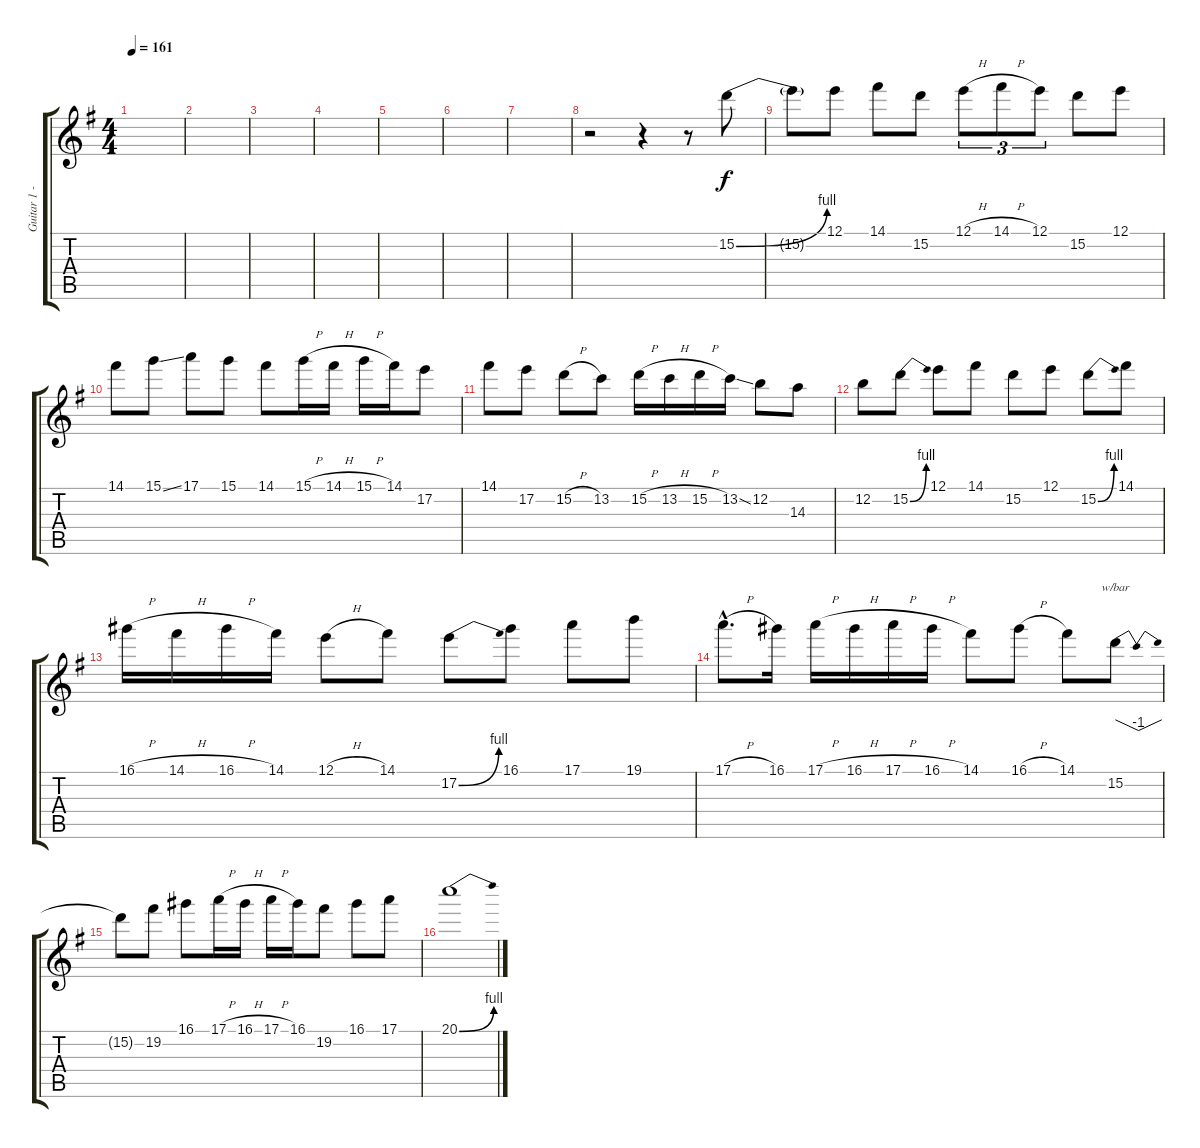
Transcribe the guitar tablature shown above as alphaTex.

\track ("Guitar 1 - Dave" "Guitar 1 -") {instrument distortionguitar}
\staff {score tabs}
\tuning (E4 B3 G3 D3 A2 E2) {hide}
\ts (4 4)
\tempo 161
\clef g2
\ks g
|
|
|
|
|
|
|
r.2 r.4 r.8 15.2{be (bend 0 0 60 4)}.8 |
15.2{t}.8 12.1.8 14.1.8 15.2.8 12.1{h}.8{tu (3 2)} 14.1{h}.8{tu (3 2)} 12.1.8{tu (3 2)} 15.2.8 12.1.8 |
14.1.8 15.1{ss}.8 17.1.8 15.1.8 14.1.8 15.1{h}.16 14.1{h}.16 15.1{h}.16 14.1.16 17.2.8 |
14.1.8 17.2.8 15.2{h}.8 13.2.8 15.2{h}.16 13.2{h}.16 15.2{h}.16 13.2{ss}.16 12.2.8 14.3.8 |
12.2.8 15.2{be (bend 0 0 60 4)}.8 12.1.8 14.1.8 15.2.8 12.1.8 15.2{be (bend 0 0 60 4)}.8 14.1.8 |
16.1{h}.16 14.1{h}.16 16.1{h}.16 14.1.16 12.1{h}.8 14.1.8 17.2{be (bend 0 0 60 4)}.8 16.1.8 17.1.8 19.1.8 |
17.1{h hac}.8{d} 16.1.16 17.1{h}.16 16.1{h}.16 17.1{h}.16 16.1{h}.16 14.1.8 16.1{h}.8 14.1.8 15.2.8{tbe (dip default 0 0 30 -4 60 0)} |
15.2{t}.8 19.2.8 16.1.8 17.1{h}.16 16.1{h}.16 17.1{h}.16 16.1.16 19.2.8 16.1.8 17.1.8 |
20.1{be (bend 0 0 60 4)}.1
